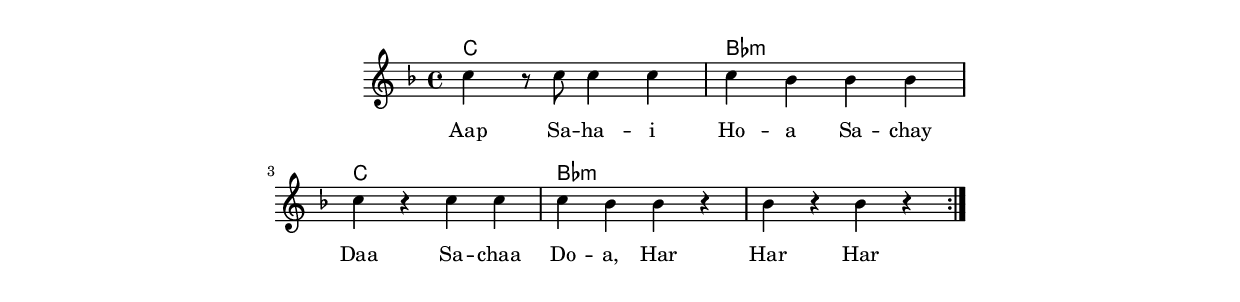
\version "2.19.45"
\paper {
	line-width = 4.6\in
}

melody = \relative c'' {
  \clef treble
  \key f \major
  \time 4/4
  \set Score.voltaSpannerDuration = #(ly:make-moment 4/4)
	\new Voice = "words" {
		\repeat volta 2 {
		 c4 r8 c c4 c | c bes bes bes |
		 c r c c | c bes bes r |
		 bes r bes r |
		}
	}
}

text =  \lyricmode {
	Aap Sa -- ha -- i Ho -- a Sa -- chay 
	Daa Sa -- chaa Do -- a, Har Har Har
}

harmonies = \chordmode {
\set noChordSymbol = "" 
 c1 | bes:m | c1 | bes:m | bes:m
}

\score {
  <<
    \new ChordNames {
      \set chordChanges = ##t
      \harmonies
    }
    \new Staff  {
    	\new Voice = "one" { \melody }
  	}
    	\new Lyrics \lyricsto "words" \text
  >>
  \layout { 
   #(layout-set-staff-size 16)
   \context { \ChordNames
     \override ChordName #'font-size = #1
  	} 
  }
  \midi { 
  	\tempo 4 = 116
  }
}